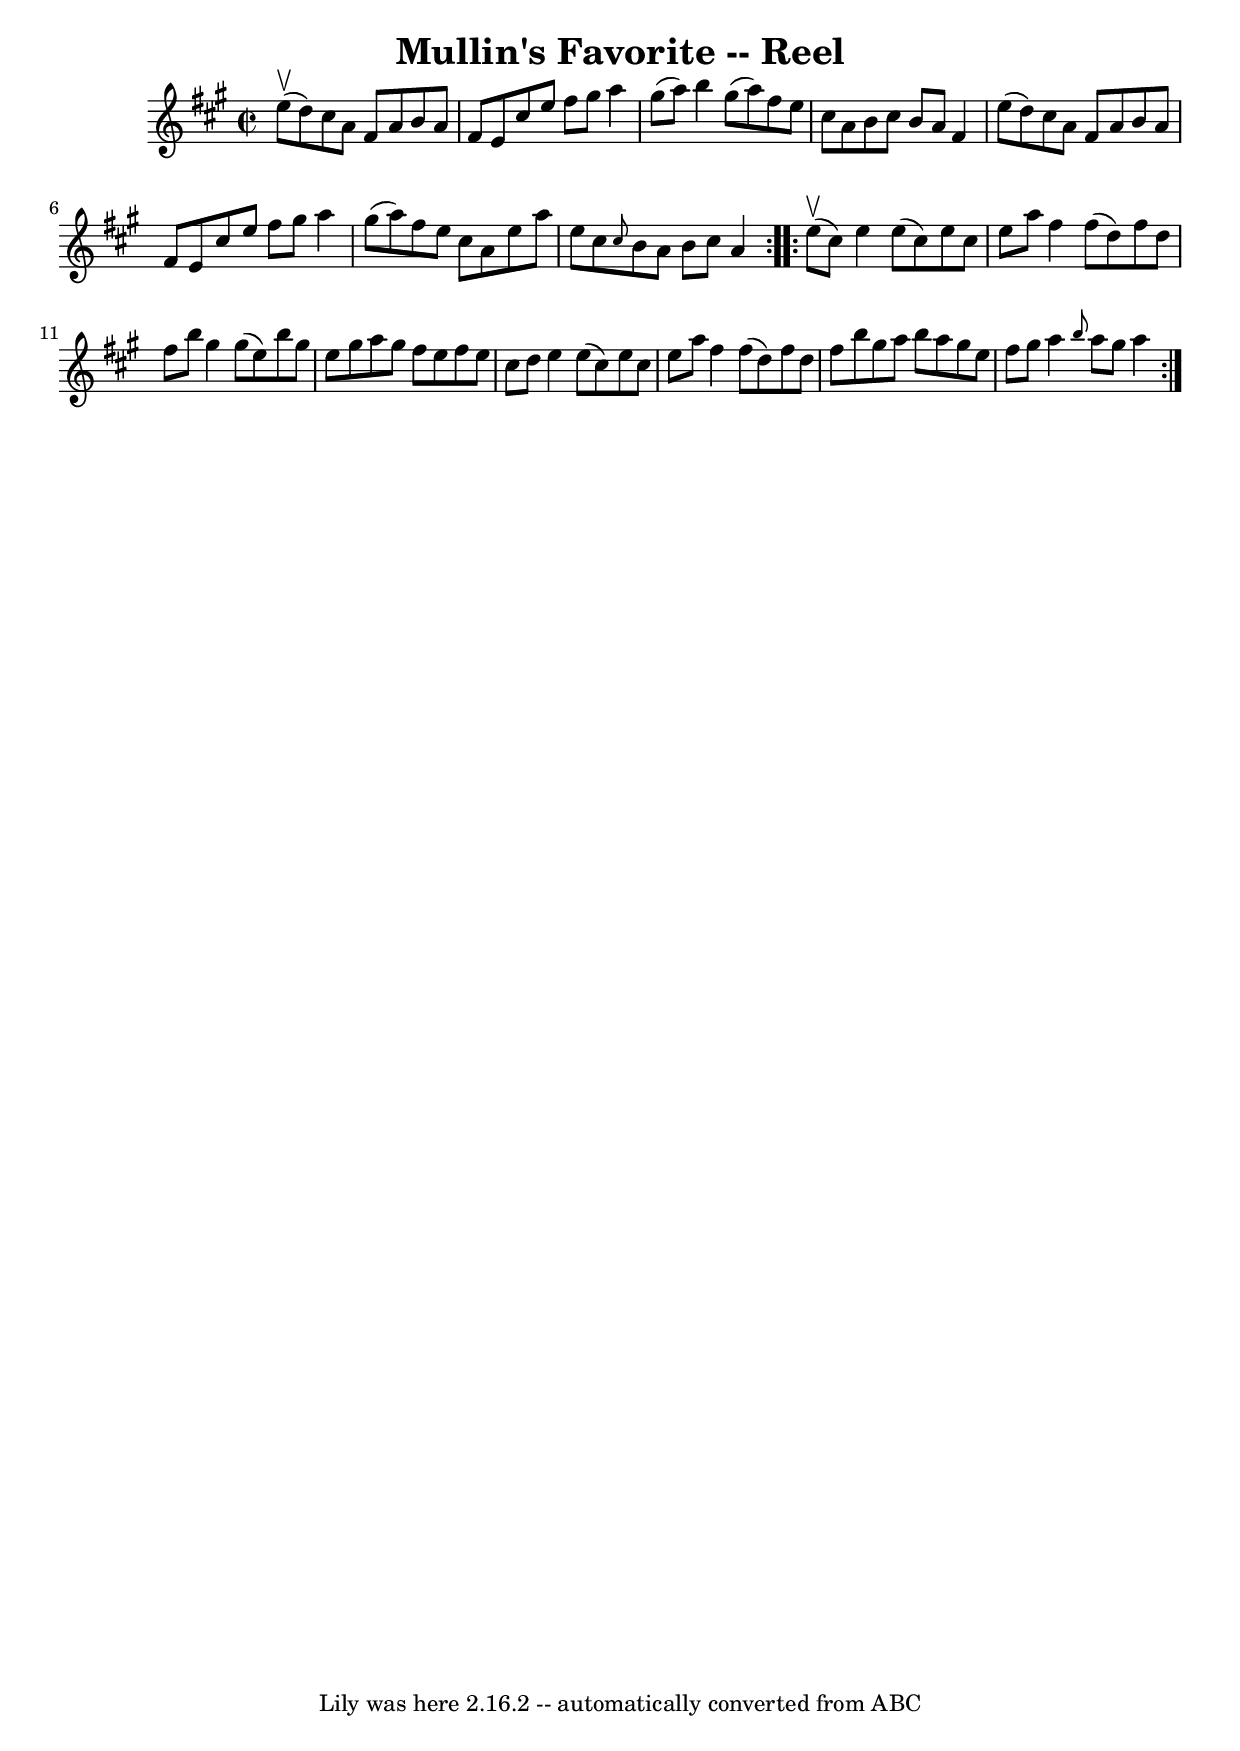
\version "2.16.2"
\include "Mammoth.ily"
\header {
  %% book = "Ryan's Mammoth Collection"
 crossRefNumber = "1"
 footnotes = "\\\\247"
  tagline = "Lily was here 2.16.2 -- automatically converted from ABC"
  title = "Mullin's Favorite -- Reel"

}
voicedefault =  {



  \repeat volta 2 {

    \override Staff.TimeSignature #'style = #'C
    \time 2/2 
    \key a \major e''8^\upbow(d''8)  |
 cis''8 a'8 fis'8 a'8 b'8 a'8 fis'8 e'8     |
 cis''8 e''8 fis''8 gis''8 a''4 gis''8 (a''8)    |
 b''4 gis''8 ( a''8) fis''8 e''8 cis''8 a'8     |
 b'8 cis''8 b'8 a'8 fis'4 e''8 (d''8)    |
 cis''8 a'8 fis'8 a'8 b'8 a'8 fis'8 e'8     |
 cis''8 e''8 fis''8 gis''8 a''4 gis''8 (a''8)    |
 fis''8 e''8 cis''8 a'8 e''8 a''8 e''8 cis''8     |
    \grace { cis''8  
	   } b'8 a'8   
 b'8 cis''8 a'4    
  }     
  \repeat volta 2 { e''8^\upbow(cis''8)   |
 e''4 e''8 (cis''8) e''8 cis''8 e''8 a''8     |
 fis''4 fis''8 (d''8) fis''8 d''8 fis''8 b''8     |
 gis''4 gis''8 (e''8) b''8 gis''8 e''8 gis''8     |
 a''8 gis''8 fis''8 e''8 fis''8 e''8 cis''8 d''8  |
 e''4 e''8 (cis''8) e''8 cis''8 e''8 a''8     |
 fis''4 fis''8 (d''8) fis''8 d''8 fis''8 b''8     |
 gis''8 a''8 b''8 a''8 gis''8 e''8 fis''8 gis''8  |
 a''4  \grace { b''8  
		 } a''8 gis''8 a''4    
  }   

}

\score{
  <<

    \context Staff="default"
    {
      \voicedefault 
      
    }

  >>
  \layout {
    
  }
  \midi {
  }

}
